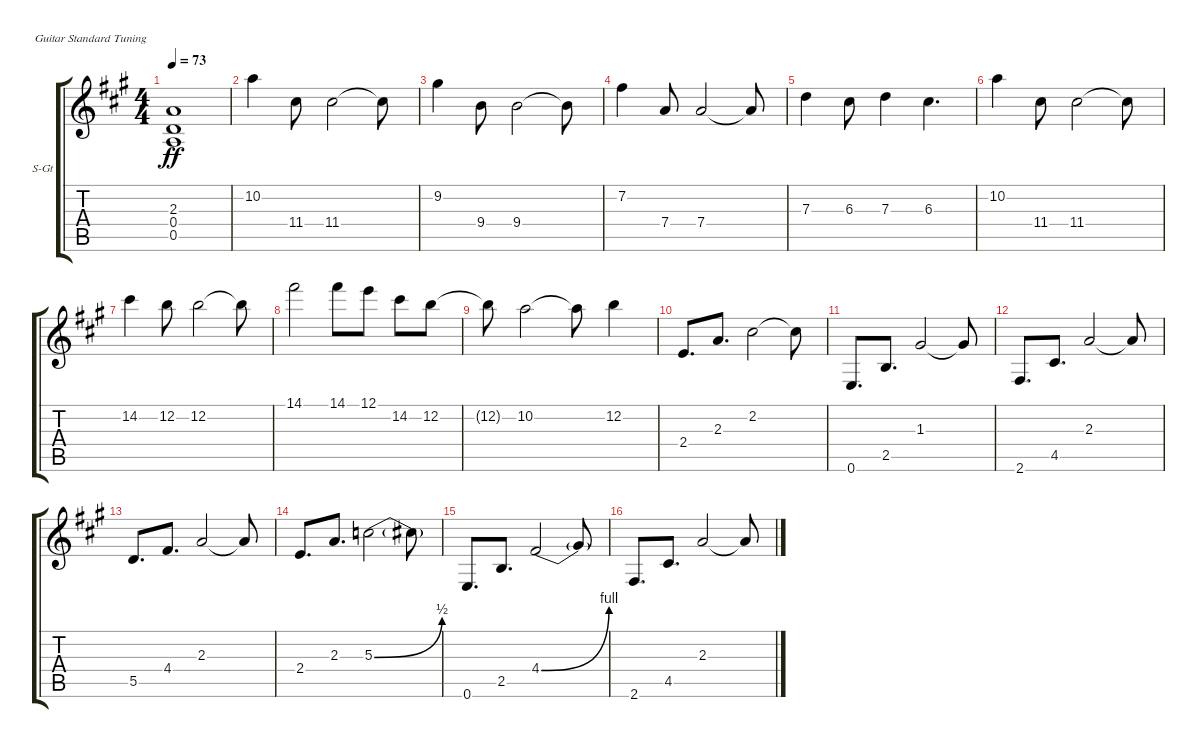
\defaultSystemsLayout 4
\bracketExtendMode groupsimilarinstruments
\firstSystemTrackNameOrientation horizontal
\otherSystemsTrackNameOrientation horizontal
\track ("Электро гитара" "S-Gt") {instrument tremolostrings}
\staff {score tabs}
\tuning (E4 B3 G3 D3 A2 E2)
\displaytranspose 12
\ts (4 4)
\tempo 73
\clef g2
\ks a
(2.3 0.4 0.5).1{dy ff} |
10.2.4 11.4.8 11.4.2 11.4{t}.8 |
9.2.4 9.4.8 9.4.2 9.4{t}.8 |
7.2.4 7.4.8 7.4.2 7.4{t}.8 |
7.3.4 6.3.8 7.3.4 6.3.4{d} |
10.2.4 11.4.8 11.4.2 11.4{t}.8 |
14.2.4 12.2.8 12.2.2 12.2{t}.8 |
14.1.2 14.1.8 12.1.8 14.2.8 12.2.8 |
12.2{t}.8 10.2.2 10.2{t}.8 12.2.4 |
2.4.8{d} 2.3.8{d} 2.2.2 2.2{t}.8 |
0.6.8{d} 2.5.8{d} 1.3.2 1.3{t}.8 |
2.6.8{d} 4.5.8{d} 2.3.2 2.3{t}.8 |
5.5.8{d} 4.4.8{d} 2.3.2 2.3{t}.8 |
2.4.8{d} 2.3.8{d} 5.3{be (bend 0 0 17.4 2)}.2 5.3{t}.8 |
0.6.8{d} 2.5.8{d} 4.4{be (bend 0 0 23.4 4)}.2 4.4{t}.8 |
2.6.8{d} 4.5.8{d} 2.3.2 2.3{t}.8
